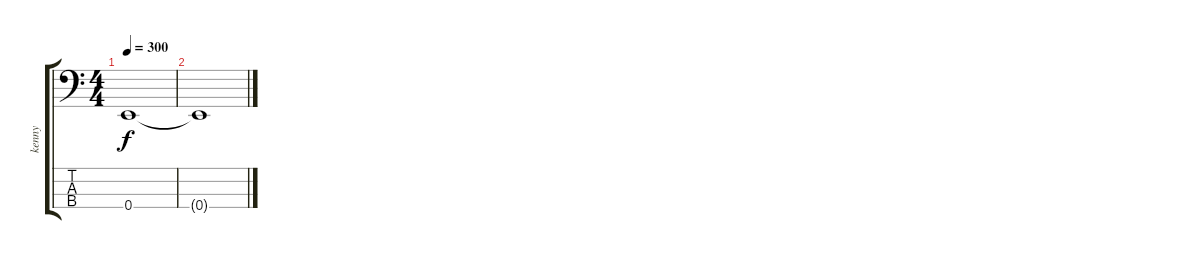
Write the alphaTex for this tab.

\track ("kenny" "kenny") {instrument electricbasspick}
\staff {score tabs}
\tuning (G2 D2 A1 E1) {hide}
\ts (4 4)
\tempo 300
\clef f4
\ks c
0.4{t}.1{dy f} |
0.4{t}.1
